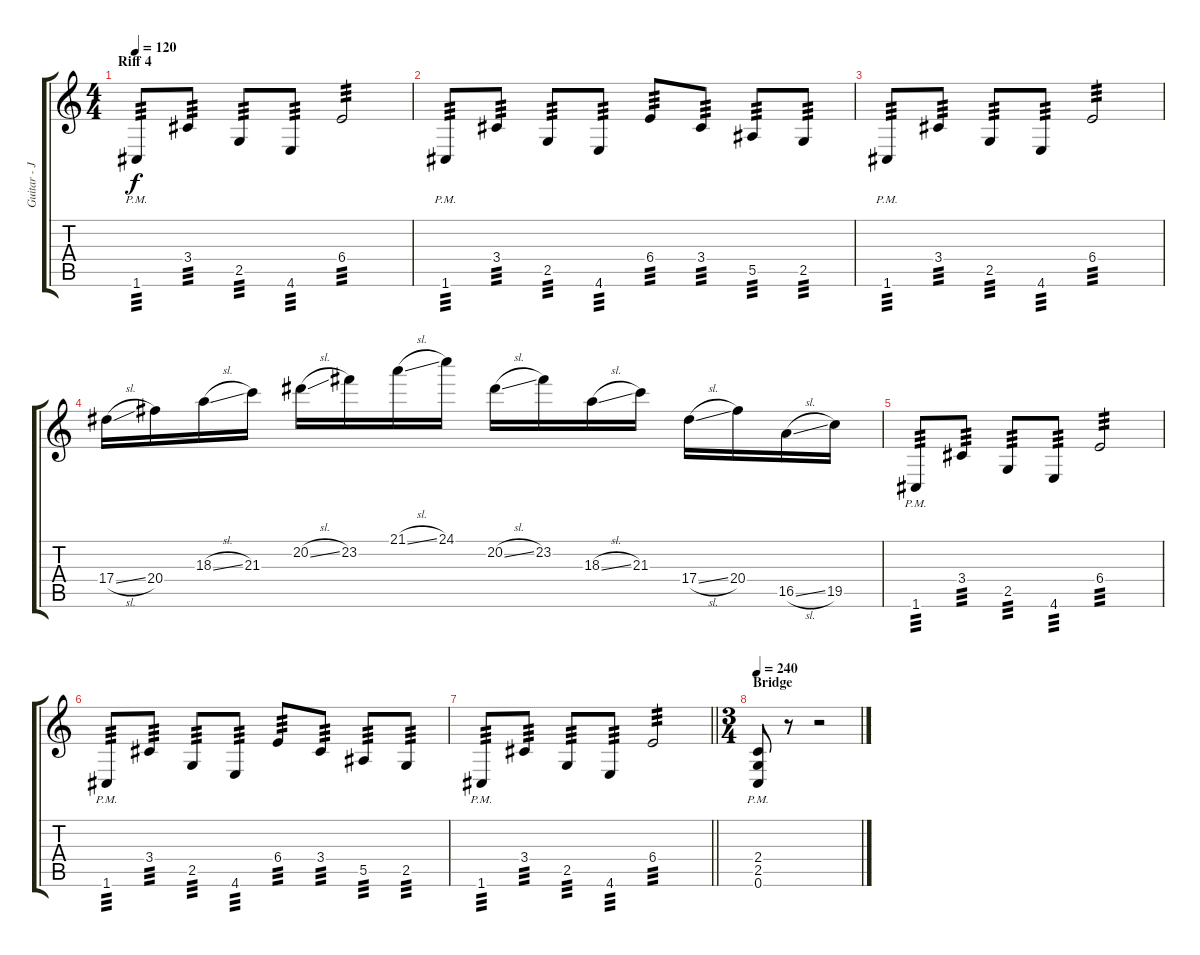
\track ("Guitar - Josh Hemandez" "Guitar - J") {instrument distortionguitar}
\staff {score tabs}
\tuning (C4 G3 Eb3 Bb2 F2 C2) {hide}
\ts (4 4)
\section ("" "Riff 4")
\tempo 120
\clef g2
\ks c
1.6{pm}.8{tp 3 dy f} 3.4.8{tp 3} 2.5.8{tp 3} 4.6.8{tp 3} 6.4.2{tp 3} |
1.6{pm}.8{tp 3} 3.4.8{tp 3} 2.5.8{tp 3} 4.6.8{tp 3} 6.4.8{tp 3} 3.4.8{tp 3} 5.5.8{tp 3} 2.5.8{tp 3} |
1.6{pm}.8{tp 3} 3.4.8{tp 3} 2.5.8{tp 3} 4.6.8{tp 3} 6.4.2{tp 3} |
17.4{sl}.16 20.4.16 18.3{sl}.16 21.3.16 20.2{sl}.16 23.2.16 21.1{sl}.16 24.1.16 20.2{sl}.16 23.2.16 18.3{sl}.16 21.3.16 17.4{sl}.16 20.4.16 16.5{sl}.16 19.5.16 |
1.6{pm}.8{tp 3} 3.4.8{tp 3} 2.5.8{tp 3} 4.6.8{tp 3} 6.4.2{tp 3} |
1.6{pm}.8{tp 3} 3.4.8{tp 3} 2.5.8{tp 3} 4.6.8{tp 3} 6.4.8{tp 3} 3.4.8{tp 3} 5.5.8{tp 3} 2.5.8{tp 3} |
\barLineRight lightlight
1.6{pm}.8{tp 3} 3.4.8{tp 3} 2.5.8{tp 3} 4.6.8{tp 3} 6.4.2{tp 3} |
\ts (3 4)
\section ("" "Bridge")
\tempo 240
(2.4{pm} 2.5 0.6).8 r.8 r.2
